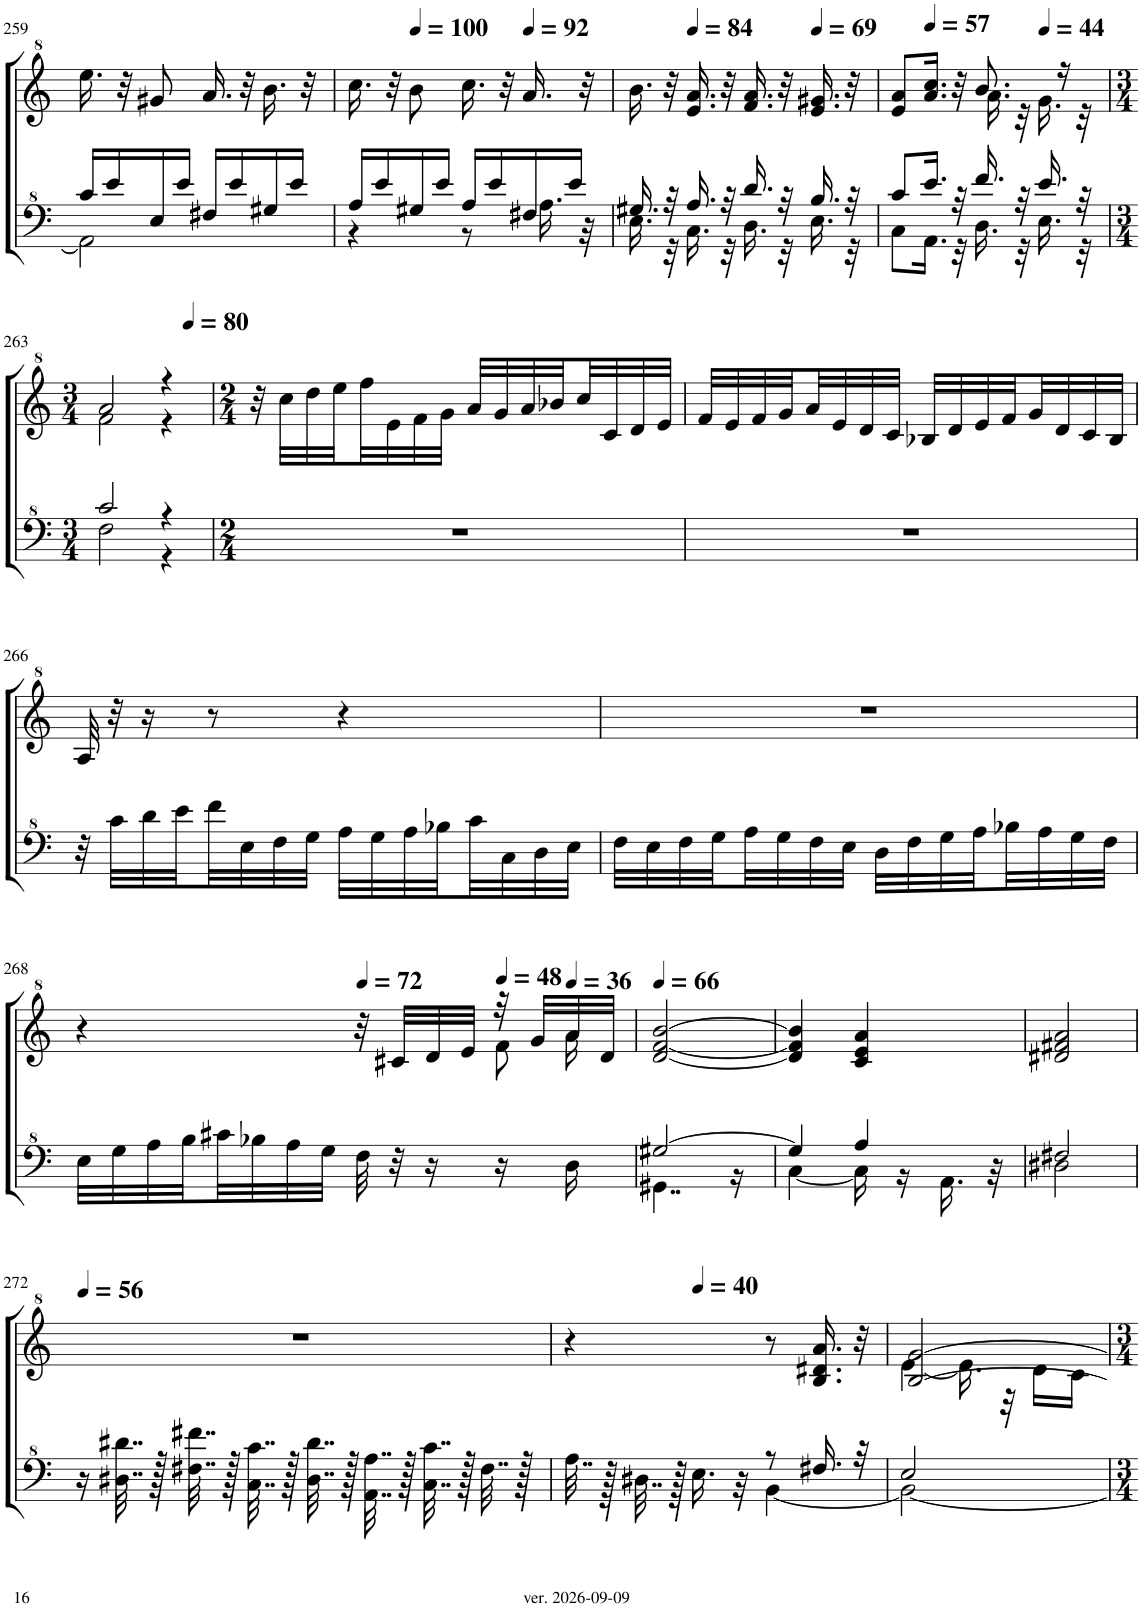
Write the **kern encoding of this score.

**kern	**kern
*part2	*part1
*staff2	*staff1
*I"パンフルート	*I"パンフルート
!!LO:PB:g=z
*clefF^4	*clefG^2
*k[]	*k[]
*M2/4	*M2/4
=259	=259
*^	*
16cc/LL	2A\]	16.eee\
16ee/	.	.
.	.	32r
16e/	.	8gg#X/
16ee/JJ	.	.
16f#X/LL	.	16.aa/
16ee/	.	.
.	.	32r
16g#X/	.	16.bb\
16ee/JJ	.	.
.	.	32r
=260	=260	=260
16a/LL	4r	16.ccc\
16ee/	.	.
.	.	32r
*	*	*MM100
16g#X/	.	8bb\
16ee/JJ	.	.
16a/LL	8r	16.ccc\
16ee/	.	.
.	.	32r
*	*	*MM92
16f#X/	16.a\	16.aa/
16ee/JJ	.	.
.	32r	32r
=261	=261	=261
16.g#X/	16.e\	16.bb\
32r	32r	32r
*	*	*MM84
16.a/	16.c\	16.ee/ 16.aa/
32r	32r	32r
16.dd/	16.d\	16.ff/ 16.aa/
32r	32r	32r
*	*	*MM69
16.b/	16.e\	16.ee/ 16.gg#X/
32r	32r	32r
=262	=262	=262
*	*	*^
8cc/L	8c\L	8ee/ 8aa/L	4ryy
*	*	*MM57	*
16.ee/Jk	16.A\Jk	16.aa/ 16.ccc/Jk	.
32r	32r	32r	.
16.ff/	16.d\	8.bb/	16.aa\
32r	32r	.	32r
*	*	*MM44	*
16.ee/	16.e\	.	16.gg\
.	.	16r	.
32r	32r	.	32r
!!LO:LB:g=z	!!
=263	=263	=263	=263
*M3/4	*	*M3/4	*
2cc/	2f\	2aa/	2ff\
4r	4r	4r	4r
*v	*v	*	*
*	*v	*v
=264	=264
*M2/4	*M2/4
*	*MM80
2r	32r
.	32ccc\LLL
.	32ddd\
.	32eee\
.	32fff\
.	32ee\
.	32ff\
.	32gg\JJJ
.	32aa/LLL
.	32gg/
.	32aa/
.	32bb-X/
.	32ccc/
.	32cc/
.	32dd/
.	32ee/JJJ
=265	=265
2r	32ff/LLL
.	32ee/
.	32ff/
.	32gg/
.	32aa/
.	32ee/
.	32dd/
.	32cc/JJJ
.	32b-X/LLL
.	32dd/
.	32ee/
.	32ff/
.	32gg/
.	32dd/
.	32cc/
.	32b-/JJJ
!!LO:LB:g=z
=266	=266
32r	32a/
32cc\LLL	32r
32dd\	16r
32ee\	.
32ff\	8r
32e\	.
32f\	.
32g\JJJ	.
32a\LLL	4r
32g\	.
32a\	.
32b-X\	.
32cc\	.
32c\	.
32d\	.
32e\JJJ	.
=267	=267
32f\LLL	2r
32e\	.
32f\	.
32g\	.
32a\	.
32g\	.
32f\	.
32e\JJJ	.
32d\LLL	.
32f\	.
32g\	.
32a\	.
32b-X\	.
32a\	.
32g\	.
32f\JJJ	.
!!LO:LB:g=z
=268	=268
*	*^
*	*	*^
32e\LLL	4r	4.ryy	4..ryy
32g\	.	.	.
32a\	.	.	.
32b\	.	.	.
32cc#X\	.	.	.
32b-X\	.	.	.
32a\	.	.	.
32g\JJJ	.	.	.
*	*MM72	*	*
32f\	32r	.	.
32r	32cc#X/LLL	.	.
16r	32dd/	.	.
.	32ee/JJJ	.	.
*	*MM48	*	*
16r	32r	8ff\	.
.	32gg/LLL	.	.
*	*MM36	*	*
16d\	32aa/	.	16aa\
.	32dd/JJJ	.	.
*	*v	*v	*v
=269	=269
*	*MM66
*^	*
[2g#X/	4..G#X\	[2dd/ [2ff/ [2bb/
.	16r	.
=270	=270	=270
4g#/]	[4c\	4dd/] 4ff/] 4bb/]
4a/	16c\]	4cc/ 4ee/ 4aa/
.	16r	.
.	16.A\	.
.	32r	.
=271	=271	=271
2f#X/	2d#X\	2dd#X/ 2ff#X/ 2aa/
*v	*v	*
!!LO:LB:g=z
=272	=272
*	*MM56
16r	2r
32..d#X\ 32..dd#X\	.
128r	.
32..f#X\ 32..ff#X\	.
128r	.
32..c\ 32..cc\	.
128r	.
32..d#\ 32..dd#\	.
128r	.
32..A\ 32..a\	.
128r	.
32..c\ 32..cc\	.
128r	.
32..f#\	.
128r	.
=273	=273
*^	*^
4ryy	32..a\	4r	8ryy
.	128r	.	.
.	32..d#X\	.	.
.	128r	.	.
*	*	*MM40	*
.	16.e\	.	4.ryy
.	32r	.	.
8r	[4B\	8r	.
16.f#X/	.	16.b/ 16.dd#X/ 16.aa/	.
32r	.	32r	.
=274	=274	=274	=274
2e/	2B\_	[2b/ [2gg/	[4ee\
.	.	.	16.ee\]
.	.	.	32r
.	.	.	16dd\LL
.	.	.	16cc\JJ
*v	*v	*	*
*	*v	*v
=	=
*-	*-
